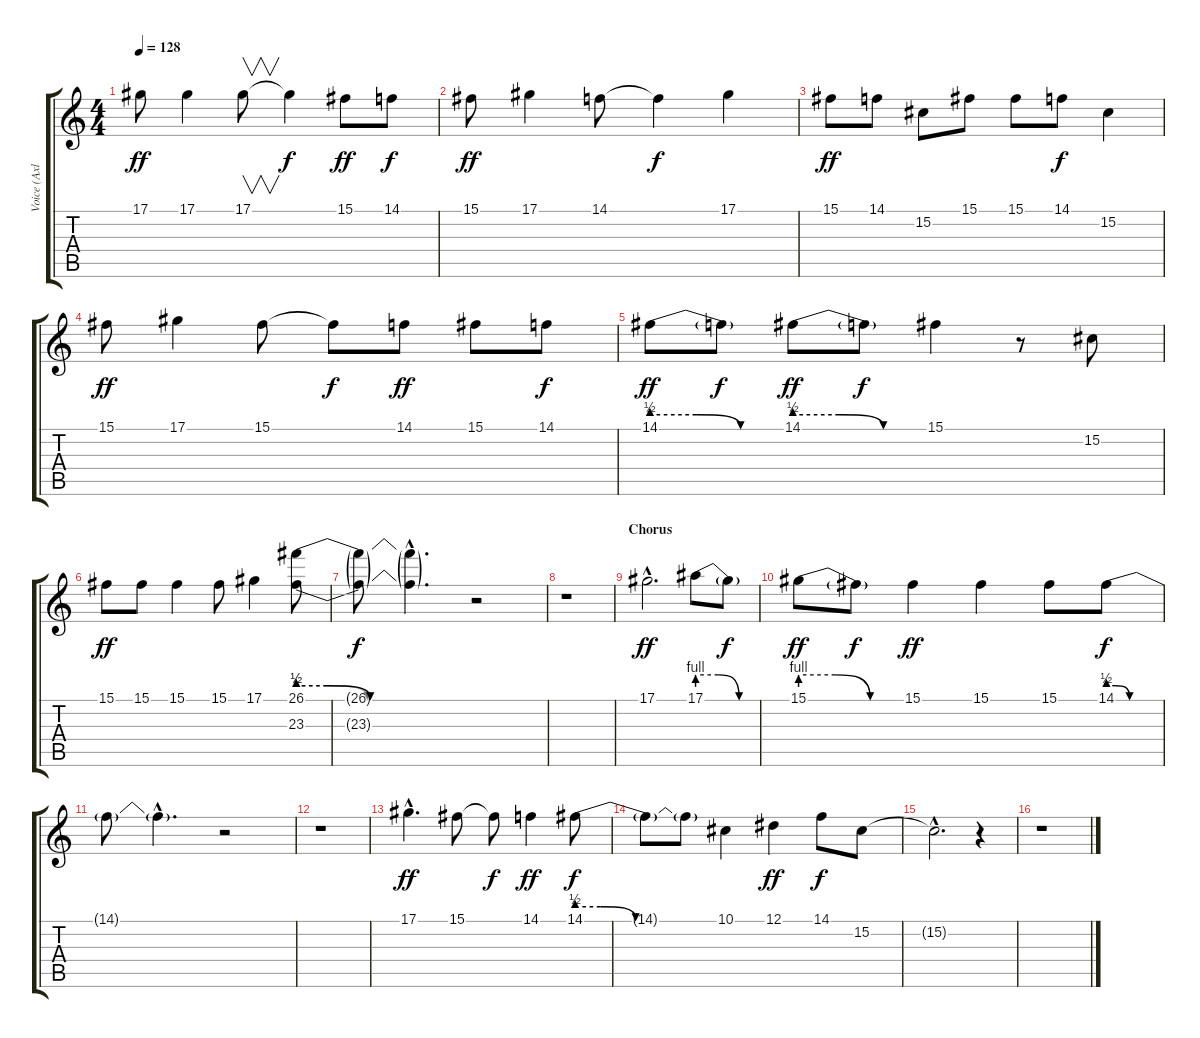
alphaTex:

\track ("Voice (Axl)" "Voice (Axl") {instrument lead2sawtooth}
\staff {score tabs}
\tuning (Eb4 Bb3 Gb3 Db3 Ab2 Eb2) {hide}
\ts (4 4)
\tempo 128
\clef g2
\ks c
17.1.8{dy ff} 17.1.4 17.1.8{v} 17.1{t}.4{dy f} 15.1.8{dy ff} 14.1.8{dy f} |
15.1.8{dy ff} 17.1.4 14.1.8 14.1{t}.4{dy f} 17.1.4 |
15.1.8{dy ff} 14.1.8 15.2.8 15.1.8 15.1.8 14.1.8{dy f} 15.2.4 |
15.1.8{dy ff} 17.1.4 15.1.8 15.1{t}.8{dy f} 14.1.8{dy ff} 15.1.8 14.1.8{dy f} |
14.1{be (custom 0 2 20 2 40 0 60 0)}.8{dy ff} 14.1{t}.8{dy f} 14.1{be (custom 0 2 20 2 40 0 60 0)}.8{dy ff} 14.1{t}.8{dy f} 15.1.4 r.8 15.2.8 |
15.1.8{dy ff} 15.1.8 15.1.4 15.1.8 17.1.4 (26.1{be (custom 0 2 10 2 25 0 40 0 60 0)} 23.3{be (custom 0 2 10 2 24 0 40 0 60 0)}).8 |
(26.1{t} 23.3{t}).8{dy f} (26.1{hac t} 23.3{hac t}).4{d} r.2 |
r.1 |
\section ("" "Chorus")
17.1{hac}.2{d dy ff} 17.1{be (custom 0 4 20 4 40 0 60 0)}.8 17.1{t}.8{dy f} |
15.1{be (custom 0 4 20 4 40 0 60 0)}.8{dy ff} 15.1{t}.8{dy f} 15.1.4{dy ff} 15.1.4 15.1.8 14.1{be (custom 0 2 9 2 25 0 40 0 60 0)}.8{dy f} |
14.1{t}.8 14.1{hac t}.4{d} r.2 |
r.1 |
17.1{hac}.4{d dy ff} 15.1.8 15.1{t}.8{dy f} 14.1.4{dy ff} 14.1{be (custom 0 2 10 2 25 0 40 0 60 0)}.8{dy f} |
14.1{t}.8 14.1{t}.8 10.1.4 12.1.4{dy ff} 14.1.8{dy f} 15.2.8 |
15.2{hac t}.2{d} r.4 |
r.1
